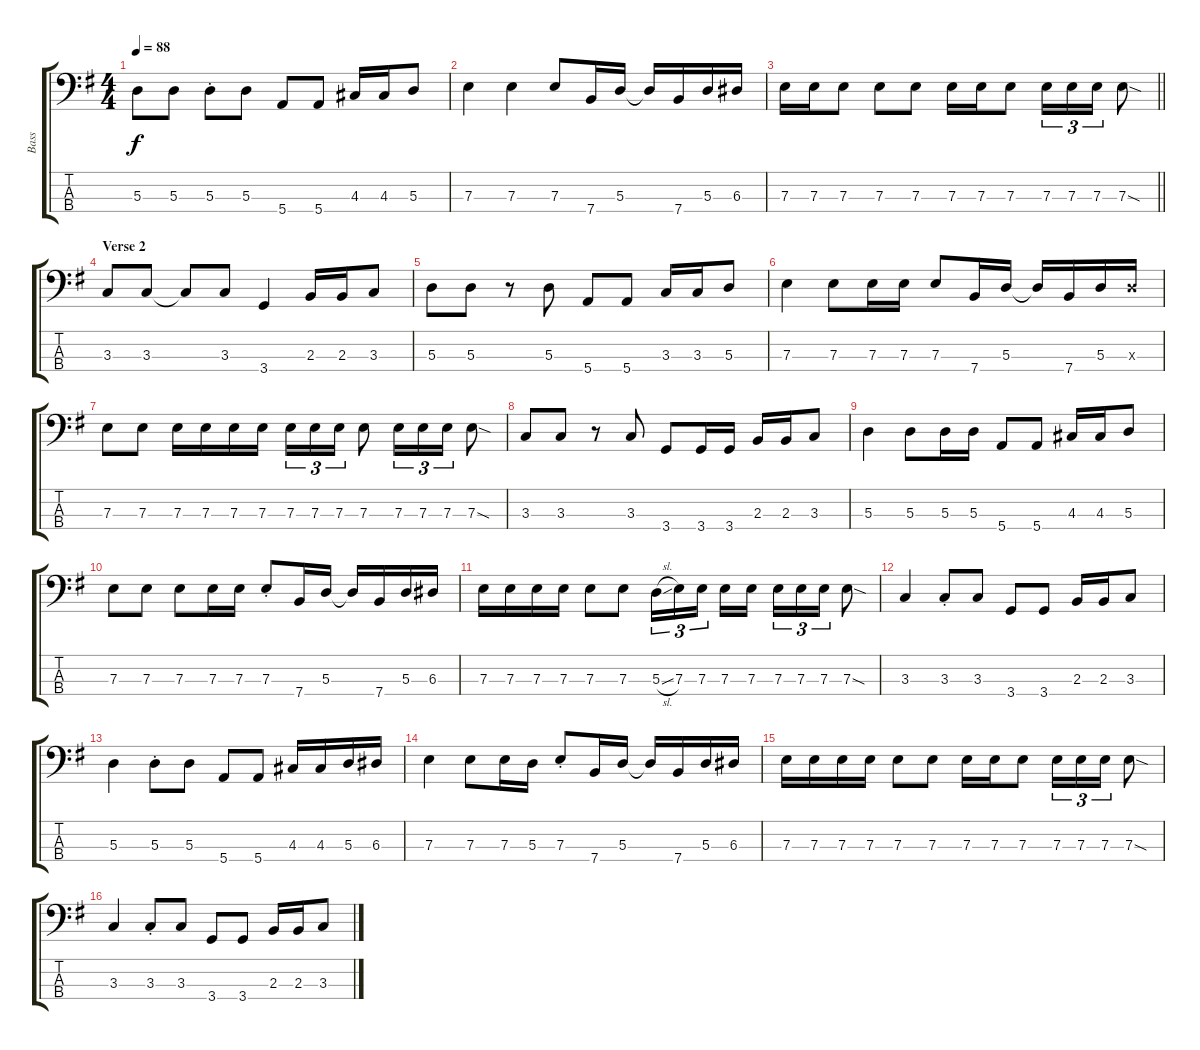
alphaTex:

\track ("Bass" "Bass") {instrument electricbassfinger}
\staff {score tabs}
\tuning (G2 D2 A1 E1) {hide}
\ts (4 4)
\tempo 88
\clef f4
\ks g
5.3.8{dy f} 5.3.8 5.3{st}.8 5.3.8 5.4.8 5.4.8 4.3.16 4.3.16 5.3.8 |
7.3.4 7.3.4 7.3.8 7.4.16 5.3.16 5.3{t}.16 7.4.16 5.3.16 6.3.16 |
\barLineRight lightlight
7.3.16 7.3.16 7.3.8 7.3.8 7.3.8 7.3.16 7.3.16 7.3.8 7.3.16{tu (3 2)} 7.3.16{tu (3 2)} 7.3.16{tu (3 2)} 7.3{sod}.8 |
\section ("" "Verse 2")
3.3.8 3.3.8 3.3{t}.8 3.3.8 3.4.4 2.3.16 2.3.16 3.3.8 |
5.3.8 5.3.8 r.8 5.3.8 5.4.8 5.4.8 3.3.16 3.3.16 5.3.8 |
7.3.4 7.3.8 7.3.16 7.3.16 7.3.8 7.4.16 5.3.16 5.3{t}.16 7.4.16 5.3.16 5.3{x}.16 |
7.3.8 7.3.8 7.3.16 7.3.16 7.3.16 7.3.16 7.3.16{tu (3 2)} 7.3.16{tu (3 2)} 7.3.16{tu (3 2)} 7.3.8 7.3.16{tu (3 2)} 7.3.16{tu (3 2)} 7.3.16{tu (3 2)} 7.3{sod}.8 |
3.3.8 3.3.8 r.8 3.3.8 3.4.8 3.4.16 3.4.16 2.3.16 2.3.16 3.3.8 |
5.3.4 5.3.8 5.3.16 5.3.16 5.4.8 5.4.8 4.3.16 4.3.16 5.3.8 |
7.3.8 7.3.8 7.3.8 7.3.16 7.3.16 7.3{st}.8 7.4.16 5.3.16 5.3{t}.16 7.4.16 5.3.16 6.3.16 |
7.3.16 7.3.16 7.3.16 7.3.16 7.3.8 7.3.8 5.3{sl}.16{tu (3 2)} 7.3.16{tu (3 2)} 7.3.16{tu (3 2) beam splitsecondary} 7.3.16 7.3.16 7.3.16{tu (3 2)} 7.3.16{tu (3 2)} 7.3.16{tu (3 2)} 7.3{sod}.8 |
3.3.4 3.3{st}.8 3.3.8 3.4.8 3.4.8 2.3.16 2.3.16 3.3.8 |
5.3.4 5.3{st}.8 5.3.8 5.4.8 5.4.8 4.3.16 4.3.16 5.3.16 6.3.16 |
7.3.4 7.3.8 7.3.16 5.3.16 7.3{st}.8 7.4.16 5.3.16 5.3{t}.16 7.4.16 5.3.16 6.3.16 |
7.3.16 7.3.16 7.3.16 7.3.16 7.3.8 7.3.8 7.3.16 7.3.16 7.3.8 7.3.16{tu (3 2)} 7.3.16{tu (3 2)} 7.3.16{tu (3 2)} 7.3{sod}.8 |
3.3.4 3.3{st}.8 3.3.8 3.4.8 3.4.8 2.3.16 2.3.16 3.3.8
